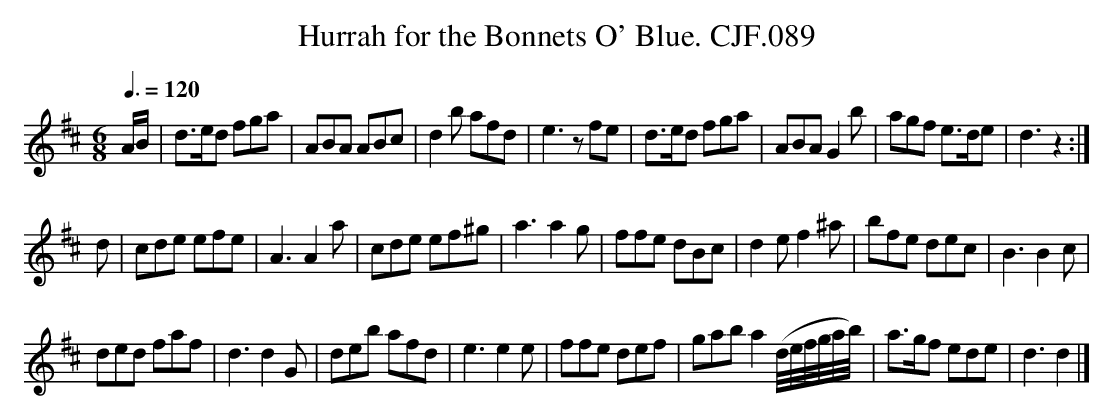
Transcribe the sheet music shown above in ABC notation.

X:1
T:Hurrah for the Bonnets O' Blue. CJF.089
M:6/8
L:1/8
Q:3/8=120
K:D
A/B/|d>ed fga|ABA ABc|d2b afd|e3zfe|\
d>ed fga|ABAG2b|agf e>de|d3z2:|
d|cde efe|A3A2a|cde ef^g|a3a2g|\
ffe dBc|d2ef2^a|bfe dec|B3B2c|
ded faf|d3d2G|deb afd|e3e2e|\
ffe def|gabha2(d/4e/4f/4g/4a/4b/4)|\
a>gf ede|d3d2|]
